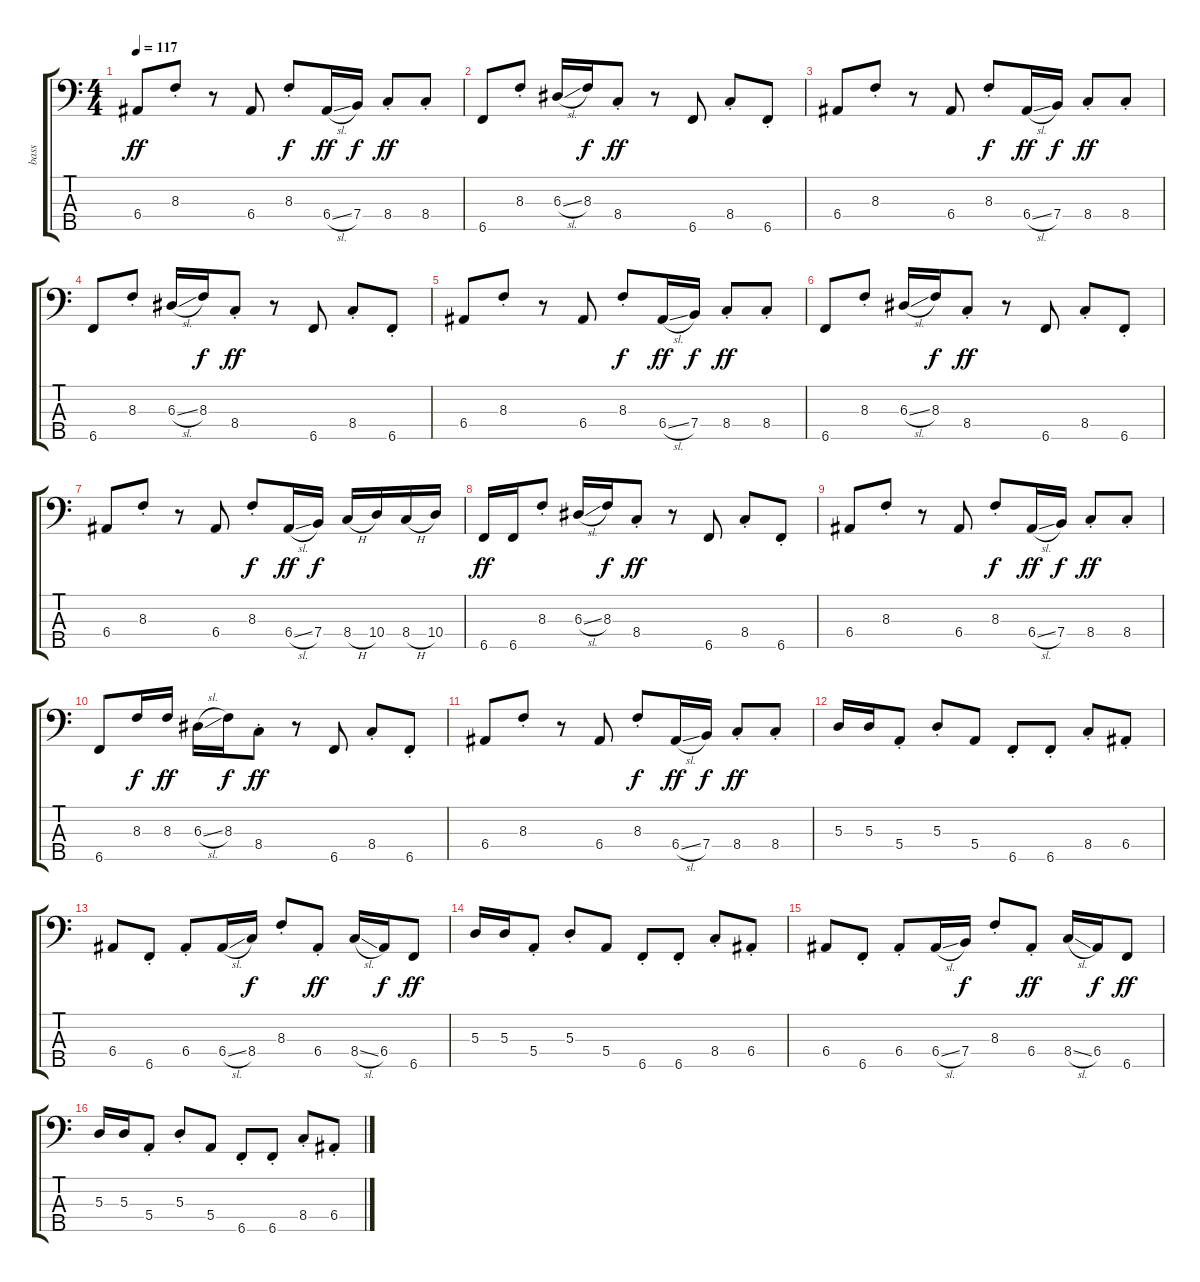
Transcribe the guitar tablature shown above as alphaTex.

\track ("bass" "bass") {instrument synthbass1}
\staff {score tabs}
\tuning (G2 D2 A1 E1 B0) {hide}
\ts (4 4)
\tempo 117
\clef f4
\ks c
6.4.8{dy ff beam Up} 8.3{st}.8{beam Up} r.8 6.4.8 8.3{st}.8{dy f beam Up} 6.4{sl}.16{dy ff beam Up} 7.4.16{dy f beam Up} 8.4{st}.8{dy ff} 8.4{st}.8 |
6.5.8 8.3{st}.8 6.3{sl}.16{beam Up} 8.3.16{dy f beam Up} 8.4{st}.8{dy ff beam Up} r.8 6.5.8 8.4{st}.8 6.5{st}.8 |
6.4.8{beam Up} 8.3{st}.8{beam Up} r.8 6.4.8 8.3{st}.8{dy f beam Up} 6.4{sl}.16{dy ff beam Up} 7.4.16{dy f beam Up} 8.4{st}.8{dy ff} 8.4{st}.8 |
6.5.8 8.3{st}.8 6.3{sl}.16{beam Up} 8.3.16{dy f beam Up} 8.4{st}.8{dy ff beam Up} r.8 6.5.8 8.4{st}.8 6.5{st}.8 |
6.4.8{beam Up} 8.3{st}.8{beam Up} r.8 6.4.8 8.3{st}.8{dy f beam Up} 6.4{sl}.16{dy ff beam Up} 7.4.16{dy f beam Up} 8.4{st}.8{dy ff} 8.4{st}.8 |
6.5.8 8.3{st}.8 6.3{sl}.16{beam Up} 8.3.16{dy f beam Up} 8.4{st}.8{dy ff beam Up} r.8 6.5.8 8.4{st}.8 6.5{st}.8 |
6.4.8{beam Up} 8.3{st}.8{beam Up} r.8 6.4.8 8.3{st}.8{dy f beam Up} 6.4{sl}.16{dy ff beam Up} 7.4.16{dy f beam Up} 8.4{h}.16{beam Up} 10.4.16{beam Up} 8.4{h}.16{beam Up} 10.4.16{beam Up} |
6.5.16{dy ff} 6.5.16 8.3{st}.8 6.3{sl}.16{beam Up} 8.3.16{dy f beam Up} 8.4{st}.8{dy ff beam Up} r.8 6.5.8 8.4{st}.8 6.5{st}.8 |
6.4.8{beam Up} 8.3{st}.8{beam Up} r.8 6.4.8 8.3{st}.8{dy f beam Up} 6.4{sl}.16{dy ff beam Up} 7.4.16{dy f beam Up} 8.4{st}.8{dy ff} 8.4{st}.8 |
6.5.8 8.3.16{dy f} 8.3.16{dy ff} 6.3{sl}.16 8.3.16{dy f} 8.4{st}.8{dy ff} r.8 6.5.8 8.4{st}.8 6.5{st}.8 |
6.4.8{beam Up} 8.3{st}.8{beam Up} r.8 6.4.8 8.3{st}.8{dy f beam Up} 6.4{sl}.16{dy ff beam Up} 7.4.16{dy f beam Up} 8.4{st}.8{dy ff} 8.4{st}.8 |
5.3.16 5.3.16 5.4{st}.8 5.3{st}.8 5.4.8 6.5{st}.8 6.5{st}.8 8.4{st}.8 6.4{st}.8 |
6.4.8 6.5{st}.8 6.4{st}.8 6.4{sl}.16 8.4.16{dy f} 8.3{st}.8 6.4{st}.8{dy ff} 8.4{sl}.16 6.4.16{dy f} 6.5.8{dy ff} |
5.3.16 5.3.16 5.4{st}.8 5.3{st}.8 5.4.8 6.5{st}.8 6.5{st}.8 8.4{st}.8 6.4{st}.8 |
6.4.8 6.5{st}.8 6.4{st}.8 6.4{sl}.16 7.4.16{dy f} 8.3{st}.8 6.4{st}.8{dy ff} 8.4{sl}.16 6.4.16{dy f} 6.5.8{dy ff} |
5.3.16 5.3.16 5.4{st}.8 5.3{st}.8 5.4.8 6.5{st}.8 6.5{st}.8 8.4{st}.8 6.4{st}.8
